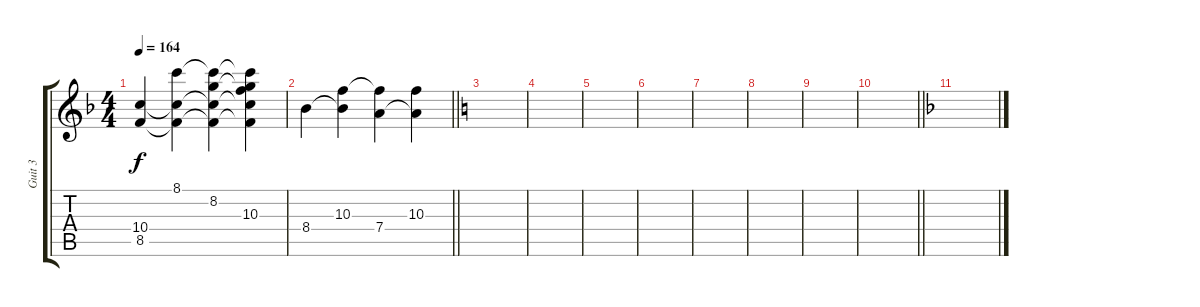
\track ("Guit 3" "Guit 3") {instrument electricguitarclean}
\staff {score tabs}
\tuning (E4 B3 G3 D3 A2 E2) {hide}
\ts (4 4)
\tempo 164
\clef g2
\ks f
(10.4 8.5).4{dy f} (8.1 10.4{t} 8.5{t}).4 (8.1{t} 8.2 10.4{t} 8.5{t}).4 (8.1{t} 8.2{t} 10.3 10.4{t} 8.5{t}).4 |
\barLineRight lightlight
8.4.4 (10.3 8.4{t}).4 (10.3{t} 7.4).4 (10.3 7.4{t}).4 |
\ks c
|
|
|
|
|
|
|
\barLineRight lightlight
|
\ks f
